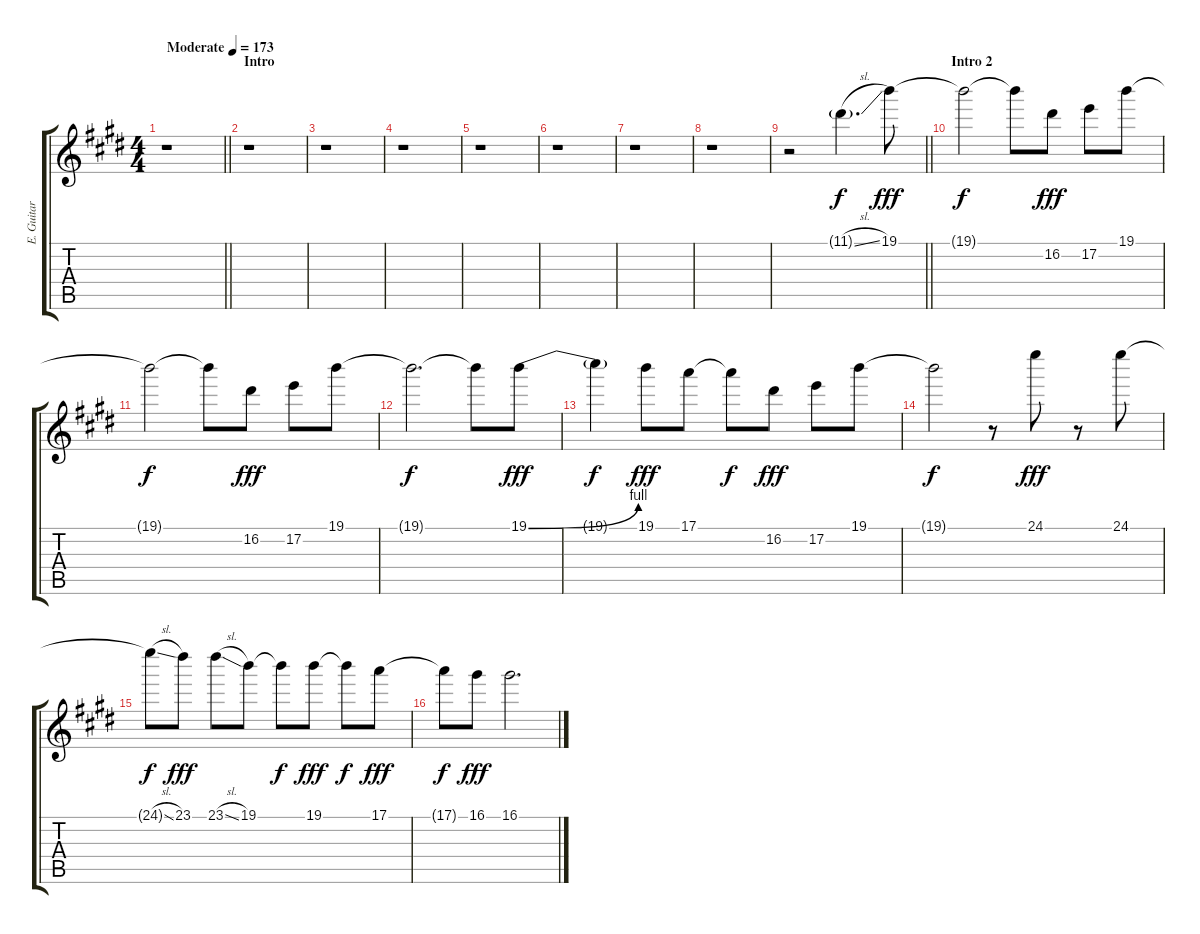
\track ("E. Guitar II" "E. Guitar ") {instrument overdrivenguitar}
\staff {score tabs}
\tuning (E4 B3 G3 D3 A2 E2) {hide}
\ts (4 4)
\tempo (173 "Moderate")
\clef g2
\barLineRight lightlight
\ks e
r.1{dy f instrument overdrivenguitar} |
\section ("" "Intro")
r.1 |
r.1 |
r.1 |
r.1 |
r.1 |
r.1 |
r.1 |
\barLineRight lightlight
r.2 11.1{sl g}.4{d} 19.1.8{dy fff} |
\section ("" "Intro 2")
19.1{t}.2{dy f} 19.1{t}.8 16.2.8{dy fff} 17.2.8 19.1.8 |
19.1{t}.2{dy f} 19.1{t}.8 16.2.8{dy fff} 17.2.8 19.1.8 |
19.1{t}.2{d dy f} 19.1{t}.8 19.1{be (bend 0 0 60 4)}.8{dy fff} |
19.1{t}.4{dy f} 19.1.8{dy fff} 17.1.8 17.1{t}.8{dy f} 16.2.8{dy fff} 17.2.8 19.1.8 |
19.1{t}.2{dy f} r.8 24.1.8{dy fff} r.8 24.1.8 |
24.1{sl t}.8{dy f} 23.1.8{dy fff} 23.1{sl}.8 19.1.8 19.1{t}.8{dy f} 19.1.8{dy fff} 19.1{t}.8{dy f} 17.1.8{dy fff} |
17.1{t}.8{dy f} 16.1.8{dy fff} 16.1.2{d}
